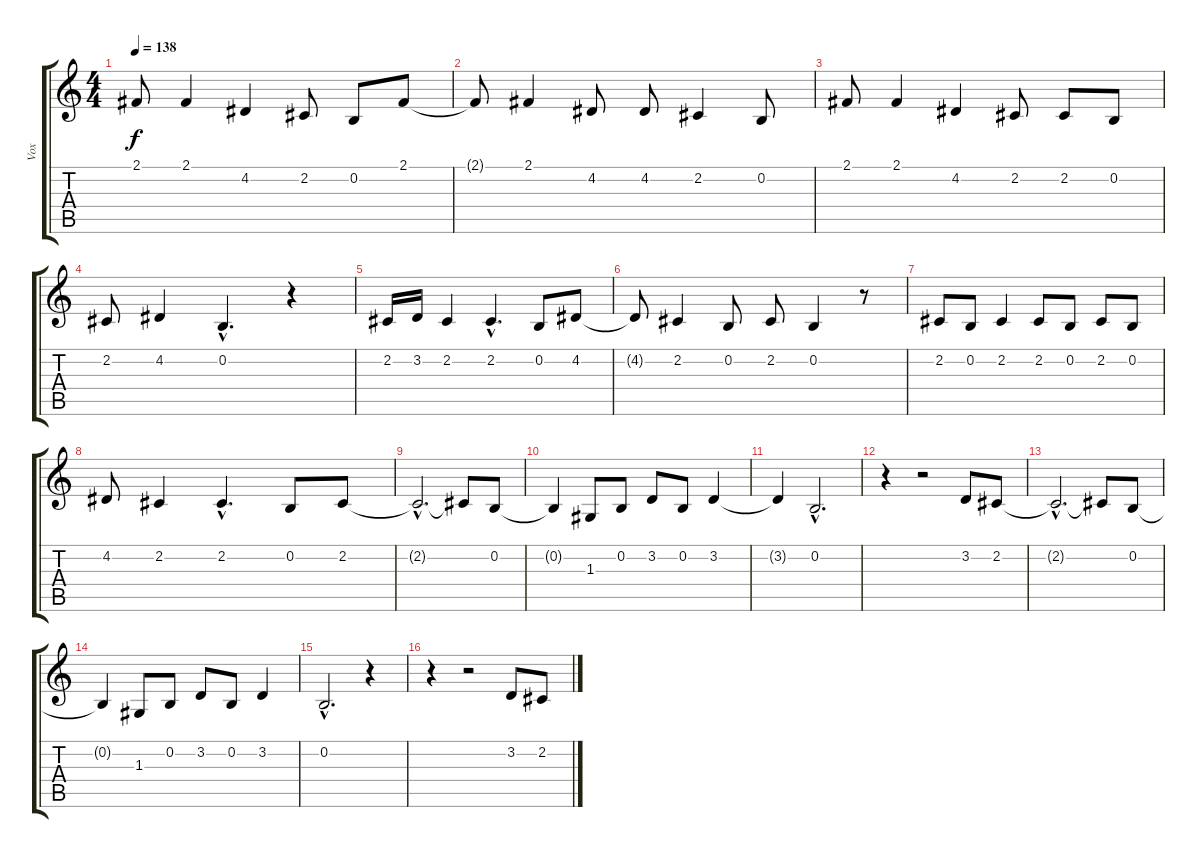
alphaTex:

\track ("Vox" "Vox") {instrument drawbarorgan}
\staff {score tabs}
\tuning (E4 B3 G3 D3 A2 E2) {hide}
\ts (4 4)
\tempo 138
\clef g2
\ks c
2.1.8{dy f} 2.1.4 4.2.4 2.2.8 0.2.8 2.1.8 |
2.1{t}.8 2.1.4 4.2.8 4.2.8 2.2.4 0.2.8 |
2.1.8 2.1.4 4.2.4 2.2.8 2.2.8 0.2.8 |
2.2.8 4.2.4 0.2{hac}.4{d} r.4 |
2.2.16 3.2.16 2.2.4 2.2{hac}.4{d} 0.2.8 4.2.8 |
4.2{t}.8 2.2.4 0.2.8 2.2.8 0.2.4 r.8 |
2.2.8 0.2.8 2.2.4 2.2.8 0.2.8 2.2.8 0.2.8 |
4.2.8 2.2.4 2.2{hac}.4{d} 0.2.8 2.2.8 |
2.2{hac t}.2{d} 2.2{t}.8 0.2.8 |
0.2{t}.4 1.3.8 0.2.8 3.2.8 0.2.8 3.2.4 |
3.2{t}.4 0.2{hac}.2{d} |
r.4 r.2 3.2.8 2.2.8 |
2.2{hac t}.2{d} 2.2{t}.8 0.2.8 |
0.2{t}.4 1.3.8 0.2.8 3.2.8 0.2.8 3.2.4 |
0.2{hac}.2{d} r.4 |
r.4 r.2 3.2.8 2.2.8
